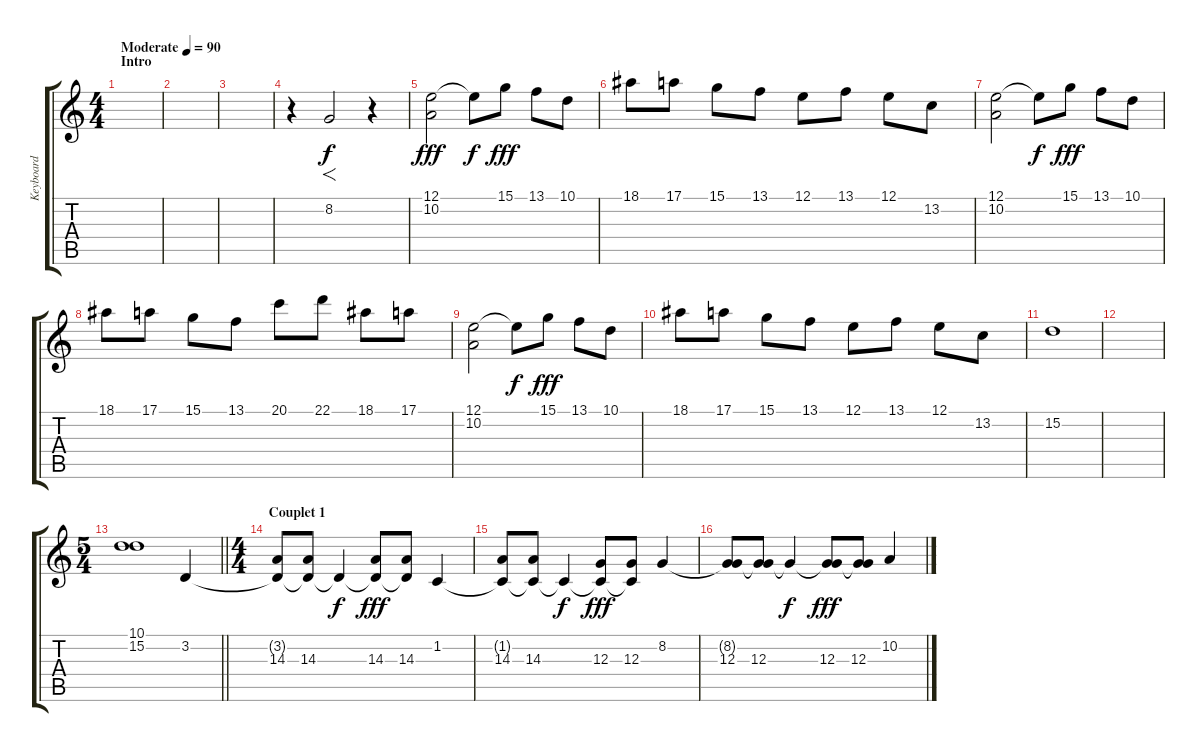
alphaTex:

\track ("Keyboard" "Keyboard") {instrument stringensemble2}
\staff {score tabs}
\tuning (E4 B3 G3 D3 A2 E2) {hide}
\ts (4 4)
\section ("" "Intro")
\tempo (90 "Moderate")
\clef g2
\ks c
|
|
|
r.4 8.2.2{f volume 16 instrument reversecymbal} r.4 |
(12.1 10.2).2{dy fff volume 11 instrument stringensemble2} 12.1{t}.8{dy f volume 12 instrument stringensemble1} 15.1.8{dy fff} 13.1.8 10.1.8{volume 12 instrument churchorgan} |
18.1.8 17.1.8 15.1.8 13.1.8 12.1.8 13.1.8 12.1.8 13.2.8 |
(12.1 10.2).2{volume 11 instrument stringensemble2} 12.1{t}.8{dy f volume 12 instrument stringensemble1} 15.1.8{dy fff} 13.1.8 10.1.8{volume 12 instrument churchorgan} |
18.1.8 17.1.8 15.1.8 13.1.8 20.1.8 22.1.8 18.1.8 17.1.8 |
(12.1 10.2).2{volume 11 instrument stringensemble2} 12.1{t}.8{dy f volume 12 instrument stringensemble1} 15.1.8{dy fff} 13.1.8 10.1.8{volume 12 instrument churchorgan} |
18.1.8 17.1.8 15.1.8 13.1.8 12.1.8 13.1.8 12.1.8 13.2.8 |
15.2.1 |
|
\ts (5 4)
\barLineRight lightlight
(10.1 15.2).1{volume 9 instrument stringensemble2} 3.2.4{volume 10 instrument stringensemble1} |
\ts (4 4)
\section ("" "Couplet 1")
(3.2{t} 14.3).8 (3.2{t} 14.3).8 3.2{t}.4{dy f} (3.2{t} 14.3).8{dy fff} (3.2{t} 14.3).8 1.2.4 |
(1.2{t} 14.3).8 (1.2{t} 14.3).8 1.2{t}.4{dy f} (1.2{t} 12.3).8{dy fff} (1.2{t} 12.3).8 8.2.4 |
(8.2{t} 12.3).8 (8.2{t} 12.3).8 8.2{t}.4{dy f} (8.2{t} 12.3).8{dy fff} (8.2{t} 12.3).8 10.2.4
